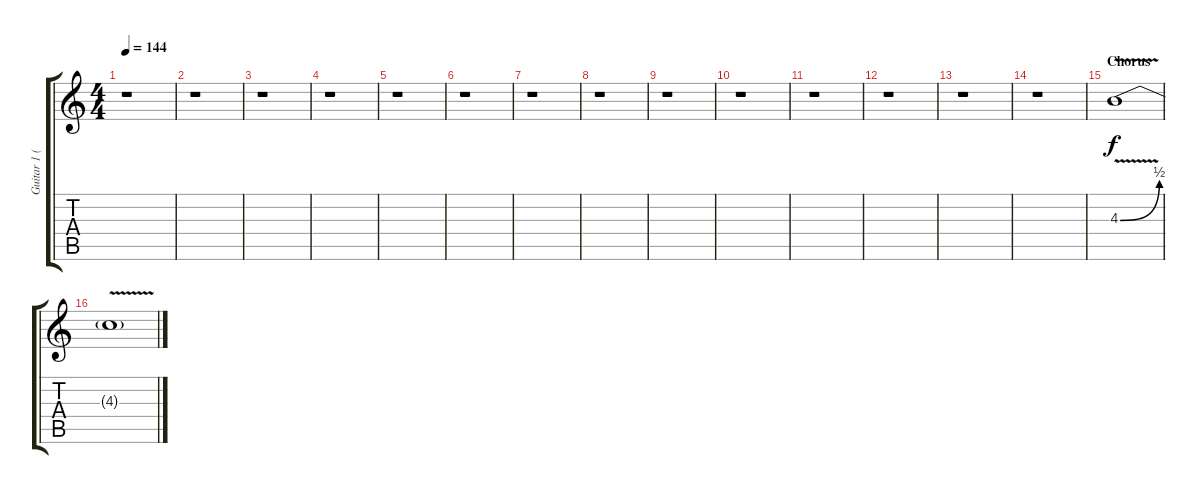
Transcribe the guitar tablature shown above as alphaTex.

\track ("Guitar 1 (Slide)" "Guitar 1 (") {instrument electricguitarjazz}
\staff {score tabs}
\tuning (E4 B3 G3 D3 A2 E2) {hide}
\ts (4 4)
\tempo 144
\clef g2
\ks c
r.1{dy f} |
r.1 |
r.1 |
r.1 |
r.1 |
r.1 |
r.1 |
r.1 |
r.1 |
r.1 |
r.1 |
r.1 |
r.1 |
r.1 |
\section ("" "Chorus")
4.3{be (bend 0 0 60 2) v}.1 |
4.3{t}.1
